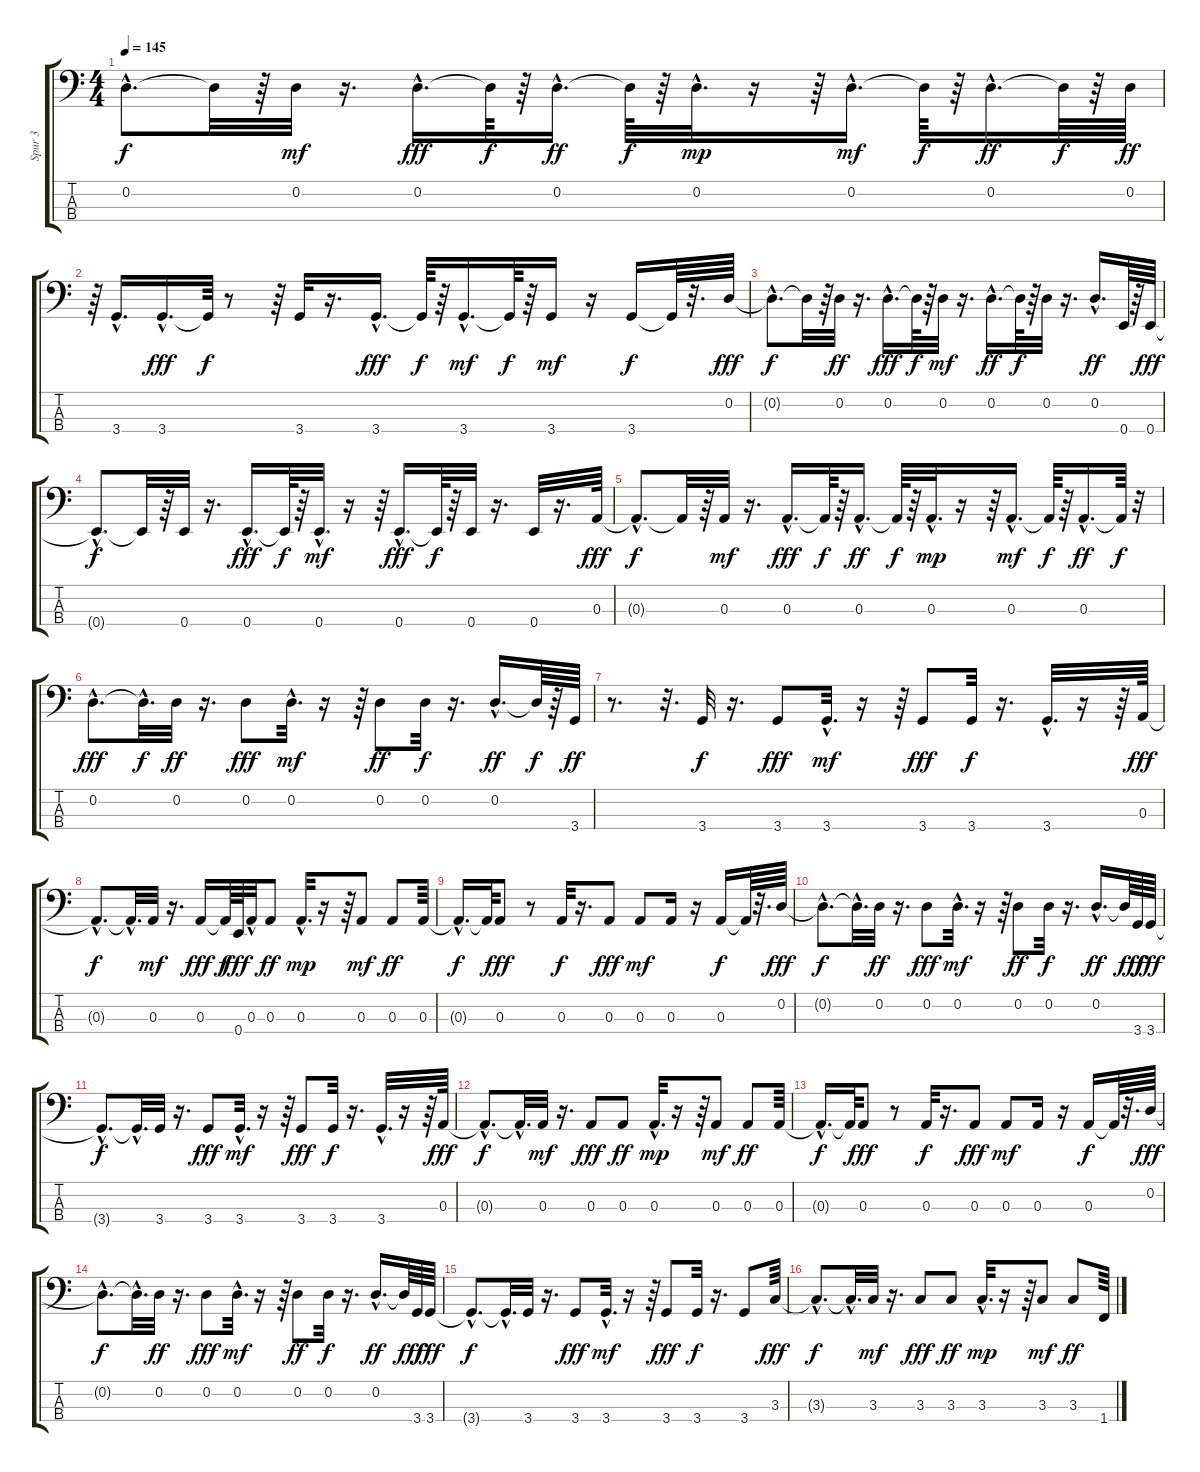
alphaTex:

\track ("Spur 3" "Spur 3") {instrument electricbassfinger}
\staff {score tabs}
\tuning (G2 D2 A1 E1) {hide}
\ts (4 4)
\tempo 145
\clef f4
\ks c
0.2{hac t}.8{d dy f} 0.2{t}.32 r.64 0.2.32{dy mf} r.16{d} 0.2{hac}.16{d dy fff} 0.2{t}.64{dy f} r.64 0.2{hac}.16{d dy ff} 0.2{t}.64{dy f} r.64 0.2{hac}.32{d dy mp} r.16 r.64 0.2{hac}.16{d dy mf} 0.2{t}.64{dy f} r.64 0.2{hac}.16{d dy ff} 0.2{t}.64{dy f} r.64 0.2.64{dy ff} |
r.64 3.4{hac}.16{d} 3.4{hac}.16{d dy fff} 3.4{t}.64{dy f} r.8 r.64 3.4.32 r.16{d} 3.4{hac}.16{d dy fff} 3.4{t}.64{dy f} r.64 3.4{hac}.16{d dy mf} 3.4{t}.64{dy f} r.64 3.4.16{dy mf} r.16 3.4.16{dy f} 3.4{t}.64 r.32{d} 0.2.64{dy fff} |
0.2{hac t}.8{d dy f} 0.2{t}.32 r.64 0.2.32{dy ff} r.16{d} 0.2{hac}.16{d dy fff} 0.2{t}.64{dy f} r.64 0.2.32{dy mf} r.16{d} 0.2{hac}.16{d dy ff} 0.2{t}.64{dy f} r.64 0.2.32 r.16{d} 0.2{hac}.16{d dy ff} 0.4.64 r.64 0.4.64{dy fff} |
0.4{hac t}.8{d dy f} 0.4{t}.32 r.64 0.4.32 r.16{d} 0.4{hac}.16{d dy fff} 0.4{t}.64{dy f} r.64 0.4{hac}.32{d dy mf} r.16 r.64 0.4{hac}.16{d dy fff} 0.4{t}.64{dy f} r.64 0.4.32 r.16{d} 0.4.32 r.16{d} 0.3.64{dy fff} |
0.3{hac t}.8{d dy f} 0.3{t}.32 r.64 0.3.32{dy mf} r.16{d} 0.3{hac}.16{d dy fff} 0.3{t}.64{dy f} r.64 0.3{hac}.16{d dy ff} 0.3{t}.64{dy f} r.64 0.3{hac}.32{d dy mp} r.16 r.64 0.3{hac}.16{d dy mf} 0.3{t}.64{dy f} r.64 0.3{hac}.16{d dy ff} 0.3{t}.64{dy f} r.32 |
0.2{hac}.8{d dy fff} 0.2{hac t}.32{d dy f} 0.2.32{dy ff} r.16{d} 0.2.8{dy fff} 0.2{hac}.32{d dy mf} r.16 r.64 0.2.8{dy ff} 0.2.32{dy f} r.16{d} 0.2{hac}.16{d dy ff} 0.2{t}.64{dy f} r.64 3.4.64{dy ff} |
r.8{d} r.32{d} 3.4.32{dy f} r.16{d} 3.4.8{dy fff} 3.4{hac}.32{d dy mf} r.16 r.64 3.4.8{dy fff} 3.4.32{dy f} r.16{d} 3.4{hac}.32{d} r.16 r.64 0.3.64{dy fff} |
0.3{hac t}.8{d dy f} 0.3{hac t}.32{d} 0.3.32{dy mf} r.16{d} 0.3.16{dy fff} 0.3{t}.64{dy f} 0.4.64{dy fff} 0.3{hac}.32 0.3.8{dy ff} 0.3{hac}.32{d dy mp} r.16 r.64 0.3.8{dy mf} 0.3.8{dy ff} 0.3.64 |
0.3{hac t}.16{d dy f} 0.3{t}.64 0.3.8{dy fff} r.8 0.3.32{dy f} r.16{d} 0.3.8{dy fff} 0.3.8{dy mf} 0.3.16 r.16 0.3.16{dy f} 0.3{t}.64 r.32{d} 0.2.64{dy fff} |
0.2{hac t}.8{d dy f} 0.2{hac t}.32{d} 0.2.32{dy ff} r.16{d} 0.2.8{dy fff} 0.2{hac}.32{d dy mf} r.16 r.64 0.2.8{dy ff} 0.2.32{dy f} r.16{d} 0.2{hac}.16{d dy ff} 0.2{t}.64{dy f} 3.4.64{dy ff} 3.4.64{dy fff} |
3.4{hac t}.8{d dy f} 3.4{hac t}.32{d} 3.4.32 r.16{d} 3.4.8{dy fff} 3.4{hac}.32{d dy mf} r.16 r.64 3.4.8{dy fff} 3.4.32{dy f} r.16{d} 3.4{hac}.32{d} r.16 r.64 0.3.64{dy fff} |
0.3{hac t}.8{d dy f} 0.3{hac t}.32{d} 0.3.32{dy mf} r.16{d} 0.3.8{dy fff} 0.3.8{dy ff} 0.3{hac}.32{d dy mp} r.16 r.64 0.3.8{dy mf} 0.3.8{dy ff} 0.3.64 |
0.3{hac t}.16{d dy f} 0.3{t}.64 0.3.8{dy fff} r.8 0.3.32{dy f} r.16{d} 0.3.8{dy fff} 0.3.8{dy mf} 0.3.16 r.16 0.3.16{dy f} 0.3{t}.64 r.32{d} 0.2.64{dy fff} |
0.2{hac t}.8{d dy f} 0.2{hac t}.32{d} 0.2.32{dy ff} r.16{d} 0.2.8{dy fff} 0.2{hac}.32{d dy mf} r.16 r.64 0.2.8{dy ff} 0.2.32{dy f} r.16{d} 0.2{hac}.16{d dy ff} 0.2{t}.64{dy f} 3.4.64{dy ff} 3.4.64{dy fff} |
3.4{hac t}.8{d dy f} 3.4{hac t}.32{d} 3.4.32 r.16{d} 3.4.8{dy fff} 3.4{hac}.32{d dy mf} r.16 r.64 3.4.8{dy fff} 3.4.32{dy f} r.16{d} 3.4.8 3.3.64{dy fff} |
3.3{hac t}.8{d dy f} 3.3{hac t}.32{d} 3.3.32{dy mf} r.16{d} 3.3.8{dy fff} 3.3.8{dy ff} 3.3{hac}.32{d dy mp} r.16 r.64 3.3.8{dy mf} 3.3.8{dy ff} 1.4.64
